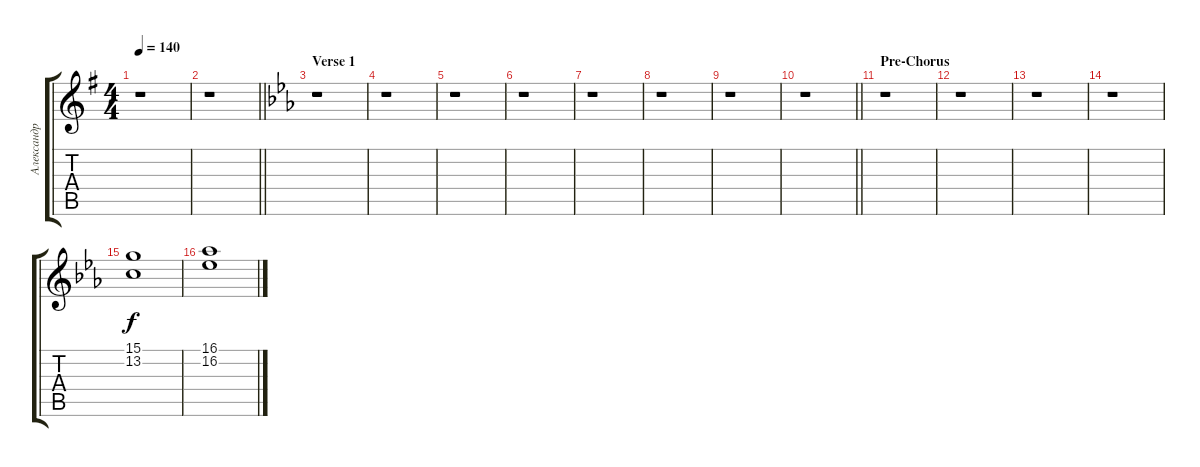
\track ("Александр Андрюхин" "Александр ") {instrument churchorgan}
\staff {score tabs}
\tuning (E4 B3 G3 D3 A2 E2) {hide}
\ts (4 4)
\tempo 140
\clef g2
\ks g
r.1{dy f} |
\barLineRight lightlight
r.1 |
\section ("" "Verse 1")
\ks eb
r.1 |
r.1 |
r.1 |
r.1 |
r.1 |
r.1 |
r.1 |
\barLineRight lightlight
r.1 |
\section ("" "Pre-Chorus")
r.1 |
r.1 |
r.1 |
r.1 |
(15.1 13.2).1 |
(16.1 16.2).1
